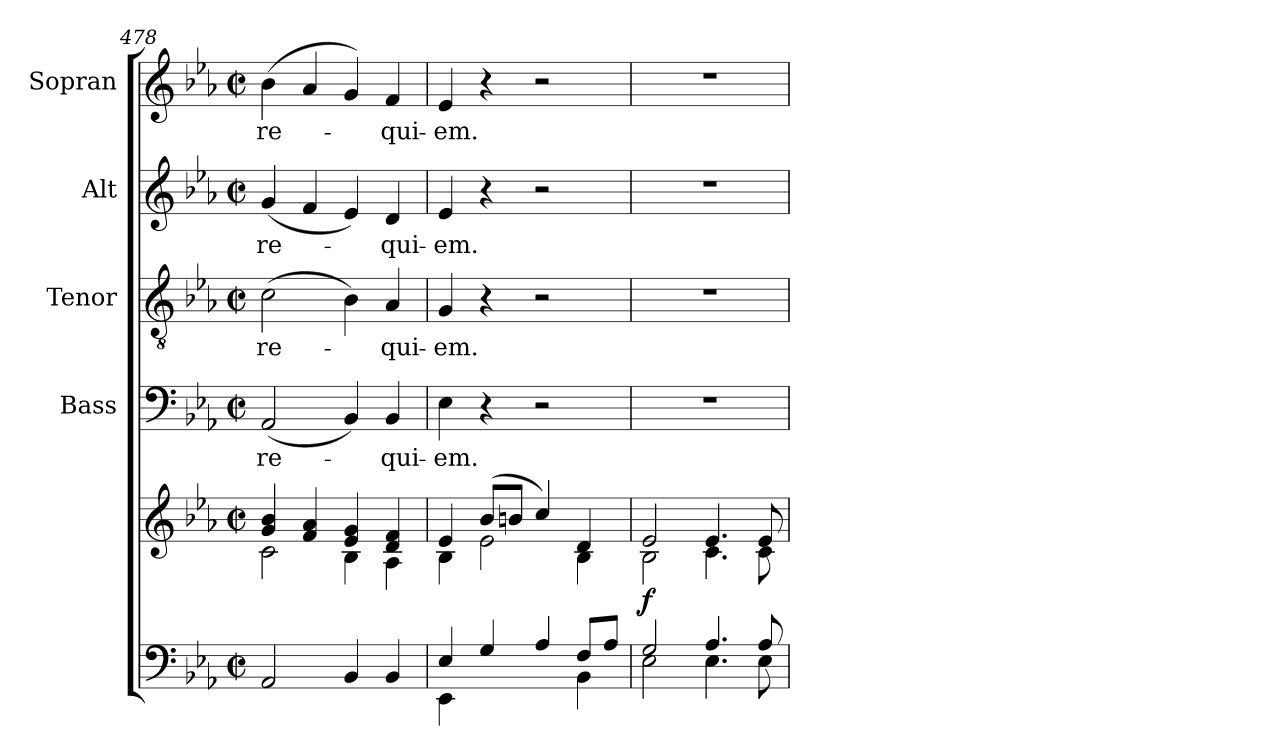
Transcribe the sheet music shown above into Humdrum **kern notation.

**kern	**kern	**dynam	**kern	**text	**kern	**text	**kern	**text	**kern	**text
*part5	*part5	*part5	*part4	*part4	*part3	*part3	*part2	*part2	*part1	*part1
*staff6	*staff5	*staff5/6	*staff4	*staff4	*staff3	*staff3	*staff2	*staff2	*staff1	*staff1
*	*	*	*I"Bass	*	*I"Tenor	*	*I"Alt	*	*I"Sopran	*
*	*	*	*I'B.	*	*I'T.	*	*I'A.	*	*I'S.	*
*clefF4	*clefG2	*	*clefF4	*	*clefGv2	*	*clefG2	*	*clefG2	*
*k[b-e-a-]	*k[b-e-a-]	*	*k[b-e-a-]	*	*k[b-e-a-]	*	*k[b-e-a-]	*	*k[b-e-a-]	*
*E-:	*E-:	*	*E-:	*	*E-:	*	*E-:	*	*E-:	*
*M2/2	*M2/2	*	*M2/2	*	*M2/2	*	*M2/2	*	*M2/2	*
*met(c|)	*met(c|)	*	*met(c|)	*	*met(c|)	*	*met(c|)	*	*met(c|)	*
=478	=478	=478	=478	=478	=478	=478	=478	=478	=478	=478
*	*^	*	*	*	*	*	*	*	*	*
!	!	!	!	!	!LO:LY:b	!	!LO:LY:b	!	!LO:LY:b	!	!LO:LY:b
2AA-/	4g/ 4b-/	2c\	.	(<2AA-/	re-	(>2c\	re-	(<4g/	re-	(>4b-\	re-
.	4f/ 4a-/	.	.	.	.	.	.	4f/	.	4a-/	.
4BB-/	4e-/ 4g/	4B-\	.	4BB-/)	.	4B-\)	.	4e-/)	.	4g/)	.
!	!	!	!	!	!LO:LY:b	!	!LO:LY:b	!	!LO:LY:b	!	!LO:LY:b
4BB-/	4d/ 4f/	4A-\	.	4BB-/	-qui-	4A-/	-qui-	4d/	-qui-	4f/	-qui-
=479	=479	=479	=479	=479	=479	=479	=479	=479	=479	=479	=479
*^	*	*	*	*	*	*	*	*	*	*	*
!	!	!	!	!	!	!LO:LY:b	!	!LO:LY:b	!	!LO:LY:b	!	!LO:LY:b
4E-/	4EE-\	4e-/	4B-\	.	4E-\	-em.	4G/	-em.	4e-/	-em.	4e-/	-em.
4G/	2ryy	(>8b-/L	2e-\	.	4r	.	4r	.	4r	.	4r	.
.	.	8bn/J	.	.	.	.	.	.	.	.	.	.
4A-/	.	4cc/)	.	.	2r	.	2r	.	2r	.	2r	.
8F/L	4BB-\	4d/	4B-\	.	.	.	.	.	.	.	.	.
8A-/J	.	.	.	.	.	.	.	.	.	.	.	.
!!LO:PB:g=z
=480	=480	=480	=480	=480	=480	=480	=480	=480	=480	=480	=480	=480
!	!	!	!	!LO:DY:b	!	!	!	!	!	!	!	!
2G/	2E-\	2e-/	2B-\	f	1r	.	1r	.	1r	.	1r	.
4.A-/	4.E-\	4.e-/	4.c\	.	.	.	.	.	.	.	.	.
8A-/	8E-\	8e-/	8c\	.	.	.	.	.	.	.	.	.
*v	*v	*	*	*	*	*	*	*	*	*	*	*
*	*v	*v	*	*	*	*	*	*	*	*	*
=	=	=	=	=	=	=	=	=	=	=
*-	*-	*-	*-	*-	*-	*-	*-	*-	*-	*-
